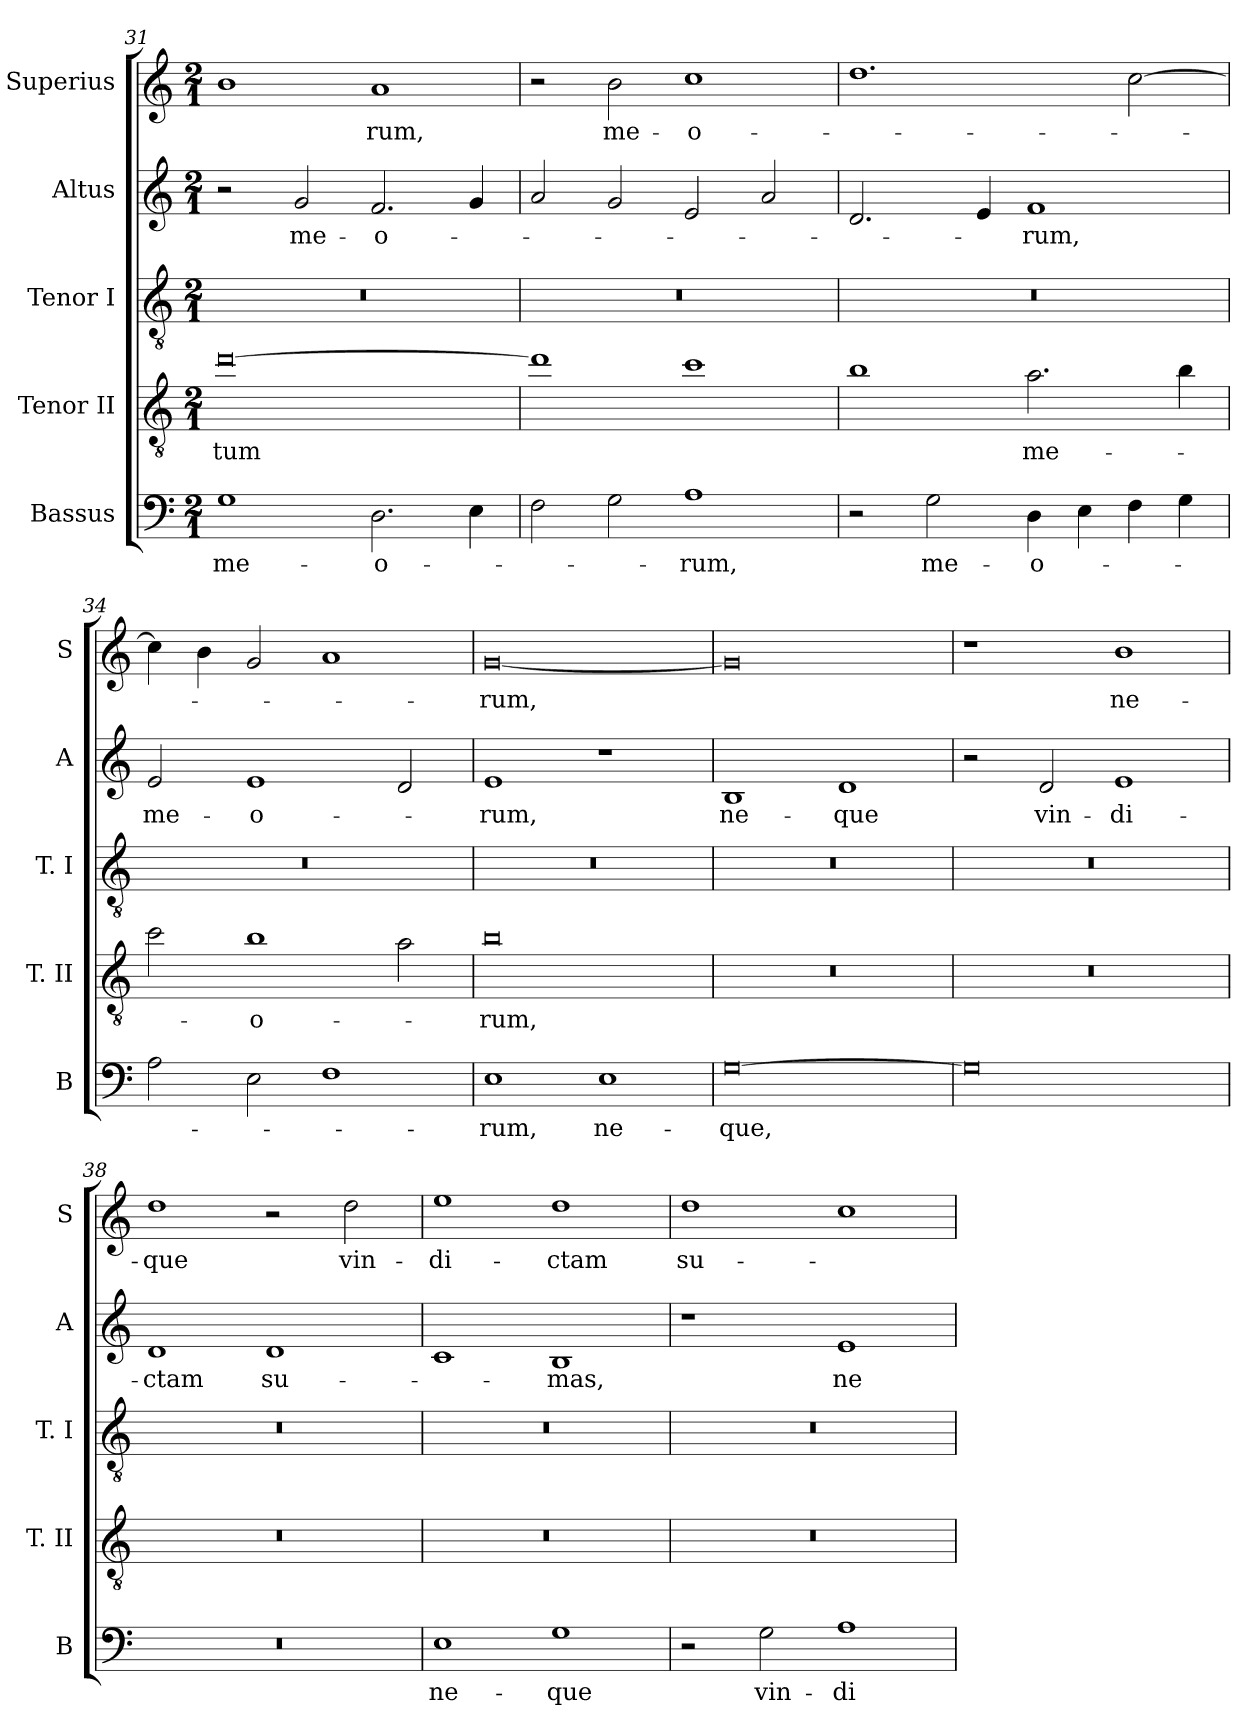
**kern	**text	**kern	**text	**kern	**kern	**text	**kern	**text
*part5	*part5	*part4	*part4	*part3	*part2	*part2	*part1	*part1
*staff5	*staff5	*staff4	*staff4	*staff3	*staff2	*staff2	*staff1	*staff1
*I"Bassus	*	*I"Tenor II	*	*I"Tenor I	*I"Altus	*	*I"Superius	*
*I'B	*	*I'T. II	*	*I'T. I	*I'A	*	*I'S	*
*clefF4	*	*clefGv2	*	*clefGv2	*clefG2	*	*clefG2	*
*k[]	*	*k[]	*	*k[]	*k[]	*	*k[]	*
*C:	*	*C:	*	*C:	*C:	*	*C:	*
*M2/1	*	*M2/1	*	*M2/1	*M2/1	*	*M2/1	*
=31	=31	=31	=31	=31	=31	=31	=31	=31
1G	me-	[0dd	-tum	0r	2r	.	1b	.
.	.	.	.	.	2g	me-	.	.
2.D	-o-	.	.	.	2.f	-o-	1a	-rum,
4E	.	.	.	.	4g	.	.	.
=32	=32	=32	=32	=32	=32	=32	=32	=32
2F	.	1dd]	.	0r	2a	.	2r	.
2G	.	.	.	.	2g	.	2b	me-
1A	-rum,	1cc	.	.	2e	.	1cc	-o-
.	.	.	.	.	2a	.	.	.
=33	=33	=33	=33	=33	=33	=33	=33	=33
2r	.	1b	.	0r	2.d	.	1.dd	.
2G	me-	.	.	.	.	.	.	.
.	.	.	.	.	4e	.	.	.
4D	-o-	2.a	me-	.	1f	-rum,	.	.
4E	.	.	.	.	.	.	.	.
4F	.	.	.	.	.	.	[2cc	.
4G	.	4b	.	.	.	.	.	.
=34	=34	=34	=34	=34	=34	=34	=34	=34
2A	.	2cc	.	0r	2e	me-	4cc]	.
.	.	.	.	.	.	.	4b	.
2E	.	1b	-o-	.	1e	-o-	2g	.
1F	.	.	.	.	.	.	1a	.
.	.	2a	.	.	2d	.	.	.
=35	=35	=35	=35	=35	=35	=35	=35	=35
1E	-rum,	0b	-rum,	0r	1e	-rum,	[0g	-rum,
1E	ne-	.	.	.	1r	.	.	.
=36	=36	=36	=36	=36	=36	=36	=36	=36
[0G	-que,	0r	.	0r	1B	ne-	0g]	.
.	.	.	.	.	1d	-que	.	.
=37	=37	=37	=37	=37	=37	=37	=37	=37
0G]	.	0r	.	0r	2r	.	1r	.
.	.	.	.	.	2d	vin-	.	.
.	.	.	.	.	1e	-di-	1b	ne-
=38	=38	=38	=38	=38	=38	=38	=38	=38
0r	.	0r	.	0r	1d	-ctam	1dd	-que
.	.	.	.	.	1d	su-	2r	.
.	.	.	.	.	.	.	2dd	vin-
=39	=39	=39	=39	=39	=39	=39	=39	=39
1E	ne-	0r	.	0r	1c	.	1ee	-di-
1G	-que	.	.	.	1B	-mas,	1dd	-ctam
=40	=40	=40	=40	=40	=40	=40	=40	=40
2r	.	0r	.	0r	1r	.	1dd	su-
2G	vin-	.	.	.	.	.	.	.
1A	-di-	.	.	.	1e	ne-	1cc	.
=	=	=	=	=	=	=	=	=
*-	*-	*-	*-	*-	*-	*-	*-	*-
